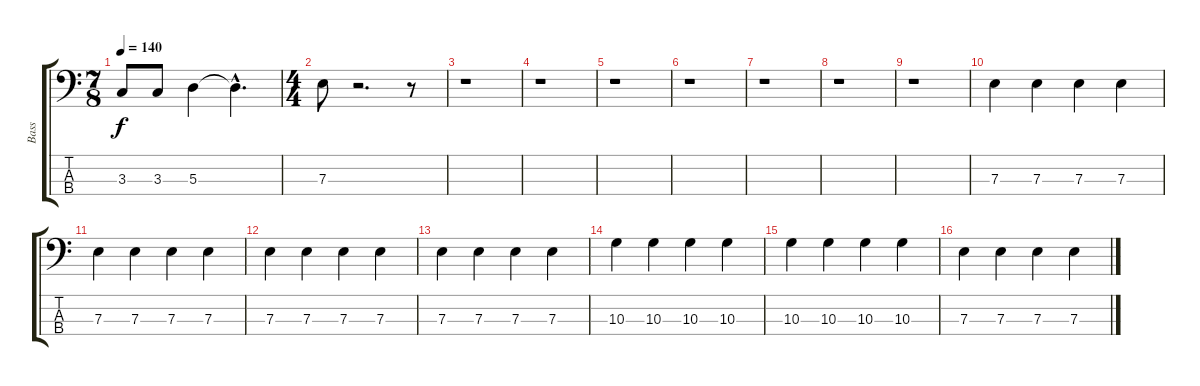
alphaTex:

\track ("Bass" "Bass") {instrument electricbassfinger}
\staff {score tabs}
\tuning (G2 D2 A1 E1) {hide}
\ts (7 8)
\tempo 140
\clef f4
\ks c
3.3{t}.8{dy f} 3.3.8 5.3.4 5.3{hac t}.4{d} |
\ts (4 4)
7.3.8 r.2{d} r.8 |
r.1 |
r.1 |
r.1 |
r.1 |
r.1 |
r.1 |
r.1 |
7.3.4 7.3.4 7.3.4 7.3.4 |
7.3.4 7.3.4 7.3.4 7.3.4 |
7.3.4 7.3.4 7.3.4 7.3.4 |
7.3.4 7.3.4 7.3.4 7.3.4 |
10.3.4 10.3.4 10.3.4 10.3.4 |
10.3.4 10.3.4 10.3.4 10.3.4 |
7.3.4 7.3.4 7.3.4 7.3.4
